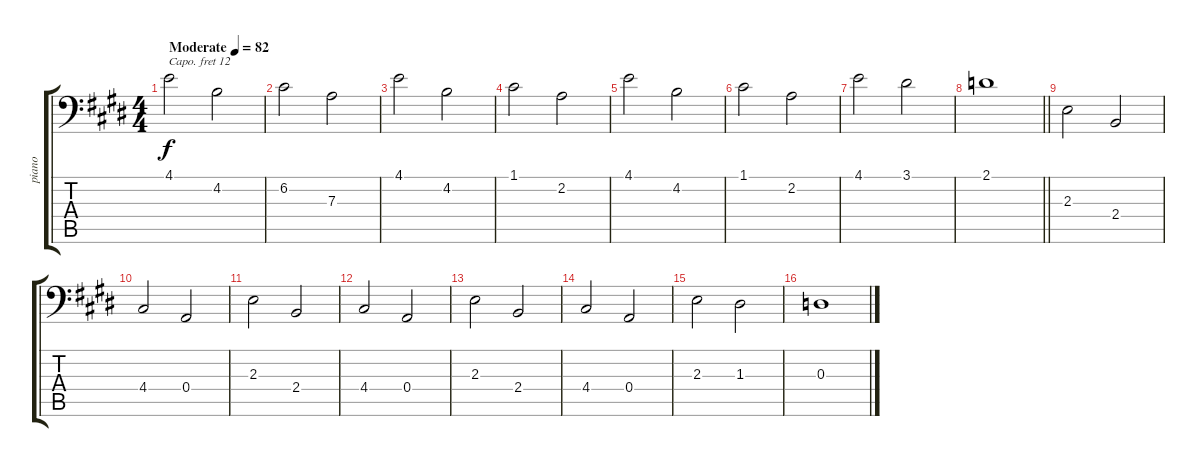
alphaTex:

\track ("piano" "piano") {instrument acousticgrandpiano}
\staff {score tabs}
\capo 12
\tuning (C3 G2 D2 A1 E1 B0) {hide}
\ts (4 4)
\tempo (82 "Moderate")
\clef f4
\ks e
4.1.2{dy f instrument acousticgrandpiano} 4.2.2 |
6.2.2 7.3.2 |
4.1.2 4.2.2 |
1.1.2 2.2.2 |
4.1.2 4.2.2 |
1.1.2 2.2.2 |
4.1.2 3.1.2 |
\barLineRight lightlight
2.1.1 |
2.3.2 2.4.2 |
4.4.2 0.4.2 |
2.3.2 2.4.2 |
4.4.2 0.4.2 |
2.3.2 2.4.2 |
4.4.2 0.4.2 |
2.3.2 1.3.2 |
0.3.1
